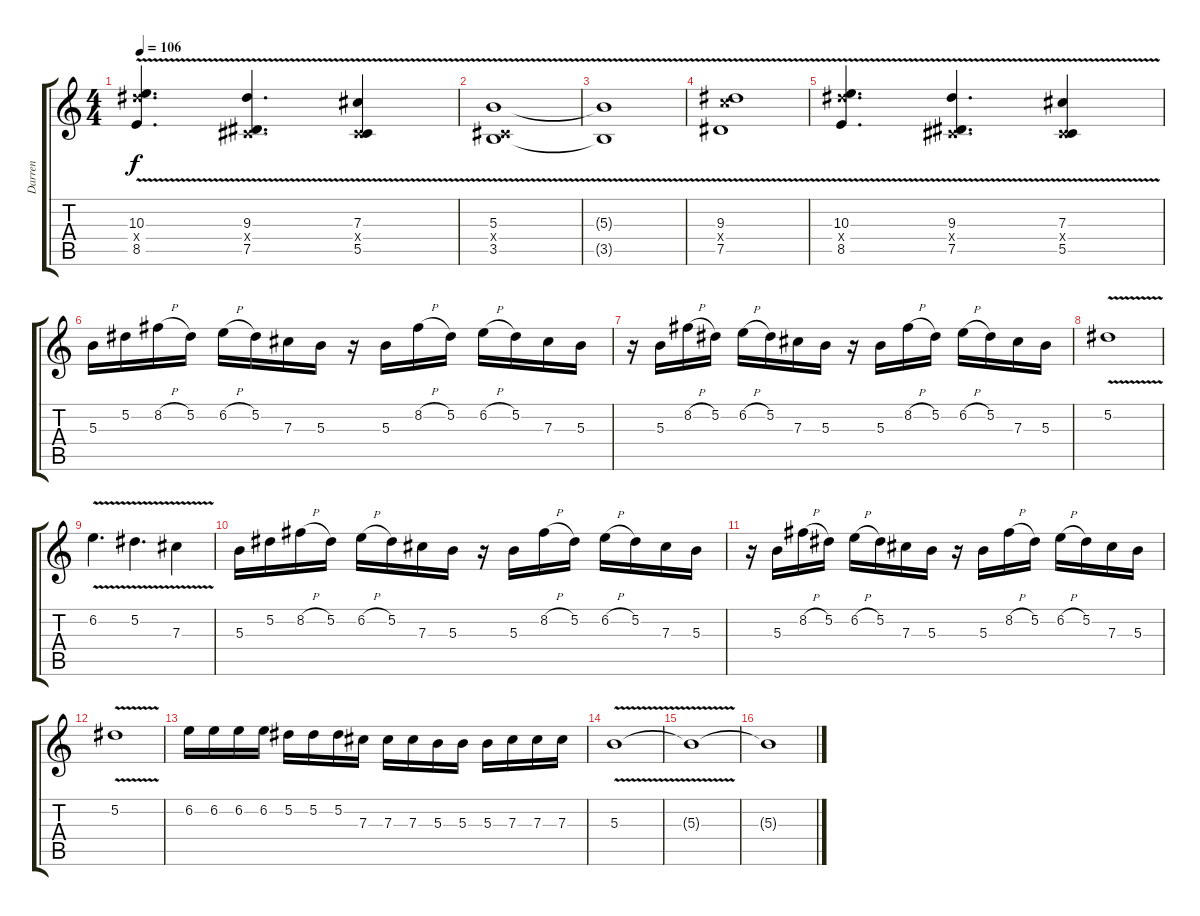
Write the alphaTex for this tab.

\track ("Darren" "Darren") {instrument distortionguitar}
\staff {score tabs}
\tuning (Eb4 Bb3 Gb3 Db3 Ab2 Db2) {hide}
\ts (4 4)
\tempo 106
\clef g2
\ks c
(10.3 14.4{x} 8.5{v}).4{d dy f} (9.3 0.4{x} 7.5{v}).4{d} (7.3 0.4{x} 5.5{v}).4 |
(5.3{v} 0.4{x} 3.5{v}).1 |
(5.3{t} 3.5{t}).1 |
(9.3{v} 11.4{x} 7.5{v}).1 |
(10.3 14.4{x} 8.5{v}).4{d} (9.3 0.4{x} 7.5{v}).4{d} (7.3 0.4{x} 5.5{v}).4 |
5.3.16 5.2.16 8.2{h}.16 5.2.16 6.2{h}.16 5.2.16 7.3.16 5.3.16 r.16 5.3.16 8.2{h}.16 5.2.16 6.2{h}.16 5.2.16 7.3.16 5.3.16 |
r.16 5.3.16 8.2{h}.16 5.2.16 6.2{h}.16 5.2.16 7.3.16 5.3.16 r.16 5.3.16 8.2{h}.16 5.2.16 6.2{h}.16 5.2.16 7.3.16 5.3.16 |
5.2{v}.1 |
6.2{v}.4{d} 5.2{v}.4{d} 7.3{v}.4 |
5.3.16 5.2.16 8.2{h}.16 5.2.16 6.2{h}.16 5.2.16 7.3.16 5.3.16 r.16 5.3.16 8.2{h}.16 5.2.16 6.2{h}.16 5.2.16 7.3.16 5.3.16 |
r.16 5.3.16 8.2{h}.16 5.2.16 6.2{h}.16 5.2.16 7.3.16 5.3.16 r.16 5.3.16 8.2{h}.16 5.2.16 6.2{h}.16 5.2.16 7.3.16 5.3.16 |
5.2{v}.1 |
6.2.16 6.2.16 6.2.16 6.2.16 5.2.16 5.2.16 5.2.16 7.3.16 7.3.16 7.3.16 5.3.16 5.3.16 5.3.16 7.3.16 7.3.16 7.3.16 |
5.3{v}.1{volume 2} |
5.3{t}.1 |
5.3{t}.1
